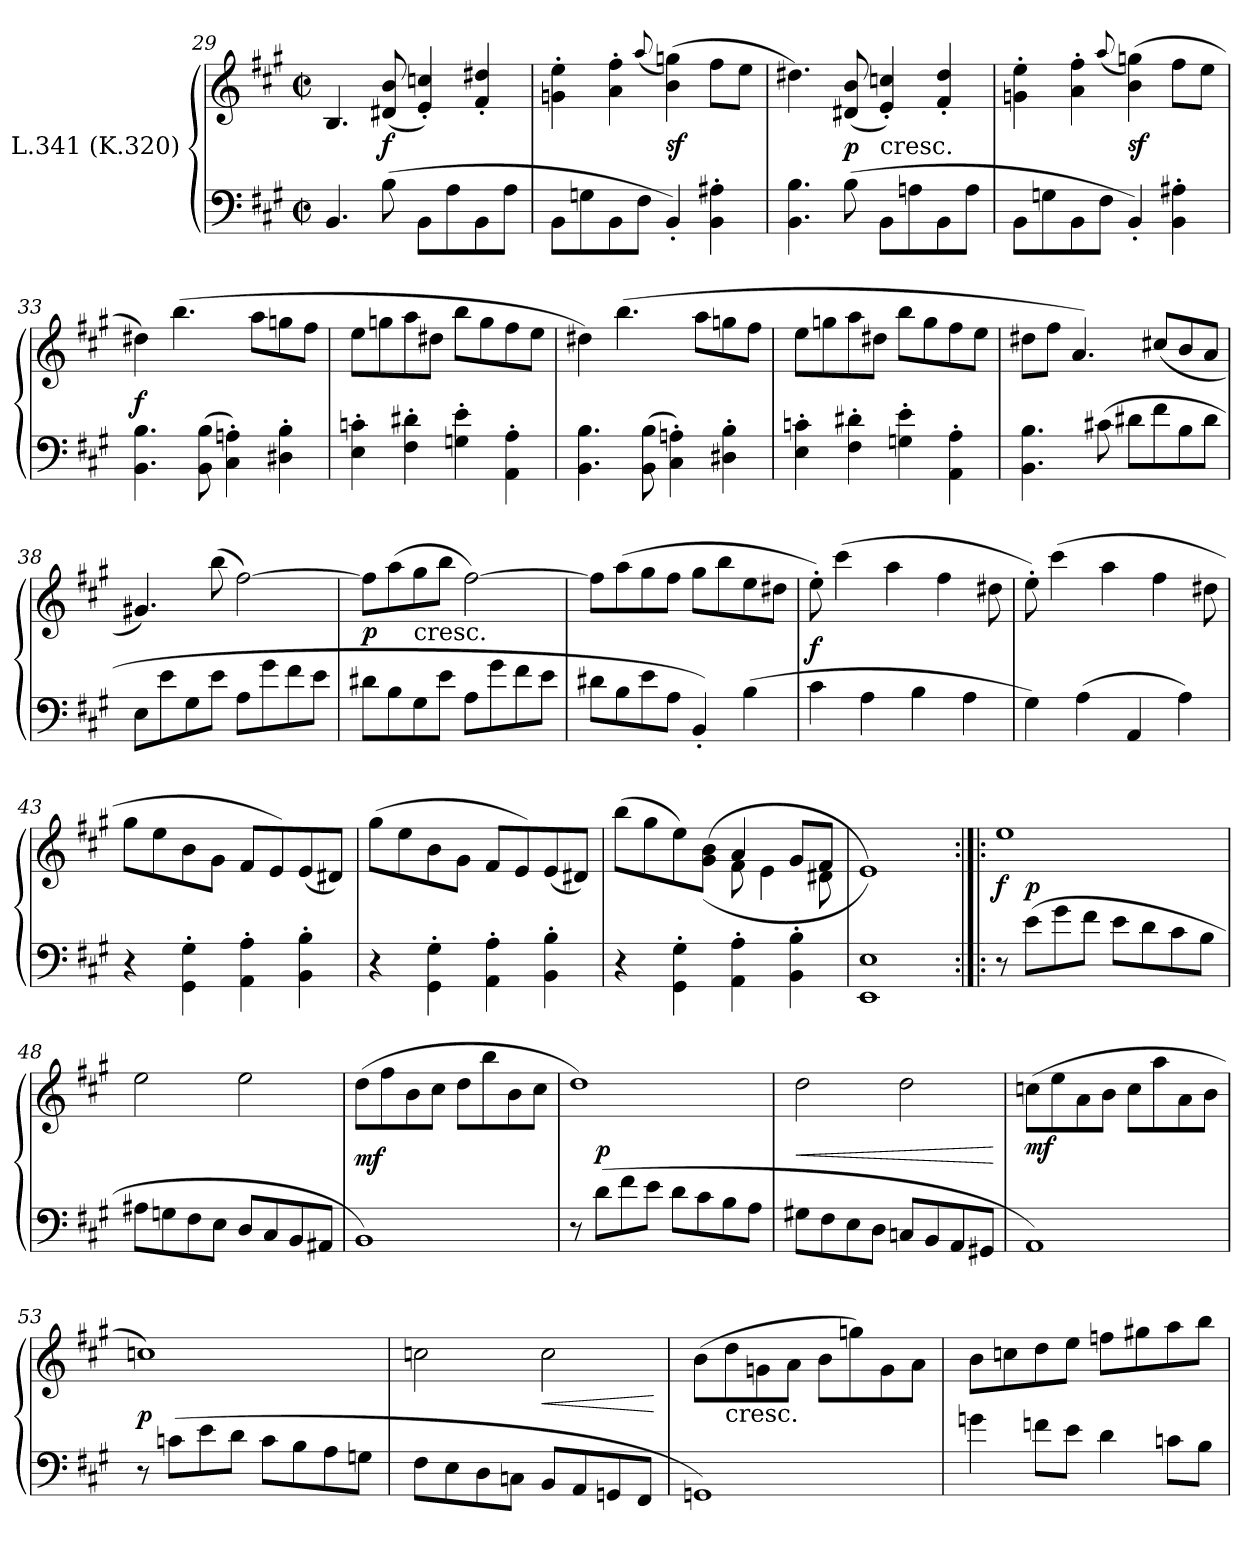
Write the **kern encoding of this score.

**kern	**kern	**dynam
*part1	*part1	*part1
*staff2	*staff1	*staff1/2
*I"L.341 (K.320)	*	*
*clefF4	*clefG2	*
*k[f#c#g#]	*k[f#c#g#]	*
*A:	*A:	*
*M2/2	*M2/2	*
*met(c|)	*met(c|)	*
=29	=29	=29
4.BB	4.B	.
(8B	(8d#X 8b	f
8BBL	4e' 4ccn')	.
8A	.	.
8BB	4f#' 4dd#X'	.
8AJ	.	.
=30	=30	=30
8BBL	4gn' 4ee'	.
8Gn	.	.
8BB	4a' 4ff#'	.
8F#J	.	.
.	(<8qqaa	.
4BB')	(4b 4ggn)	sf
4BB' 4A#X'	8ff#L	.
.	8eeJ	.
!!LO:LB:g=z
=31	=31	=31
4.BB 4.B	4.dd#X)	.
(8B	(8d#X 8b	p
!	!LO:TX:c:t=cresc.	!
8BBL	4e' 4ccn')	.
8An	.	.
8BB	4f#' 4dd#'	.
8AJ	.	.
=32	=32	=32
8BBL	4gn' 4ee'	.
8Gn	.	.
8BB	4a' 4ff#'	.
8F#J	.	.
.	(<8qqaa	.
4BB')	(4b 4ggn)	sf
4BB' 4A#X'	8ff#L	.
.	8eeJ	.
=33	=33	=33
4.BB 4.B	4dd#X)	f
.	(4.bb	.
(8BB 8B	.	.
4C#' 4An')	.	.
.	8aaL	.
4D#X' 4B'	8ggn	.
.	8ff#J	.
=34	=34	=34
4E' 4cn'	8eeL	.
.	8ggn	.
4F#' 4d#X'	8aa	.
.	8dd#XJ	.
4Gn' 4e'	8bbL	.
.	8gg	.
4AA' 4A'	8ff#	.
.	8eeJ	.
!!LO:LB:g=z
=35	=35	=35
4.BB 4.B	4dd#X)	.
.	(4.bb	.
(8BB 8B	.	.
4C#' 4An')	.	.
.	8aaL	.
4D#X' 4B'	8ggn	.
.	8ff#J	.
=36	=36	=36
4E' 4cn'	8eeL	.
.	8ggn	.
4F#' 4d#X'	8aa	.
.	8dd#XJ	.
4Gn' 4e'	8bbL	.
.	8gg	.
4AA' 4A'	8ff#	.
.	8eeJ	.
=37	=37	=37
4.BB 4.B	8dd#XL	.
.	8ff#J	.
.	4.a)	.
(8c#X	.	.
8d#XL	.	.
8f#	(8cc#X/L	.
8B	8b/	.
8d#J	8a/J	.
=38	=38	=38
8EL	4.g#X)	.
8e	.	.
8G#	.	.
8eJ	(8bb	.
8AL	[2ff#)	.
8g#	.	.
8f#	.	.
8eJ	.	.
!!LO:LB:g=z
=39	=39	=39
8d#XL	8ff#L]	p
8B	(8aa	.
!	!LO:TX:c:t=cresc.	!
8G#	8gg#	.
8eJ	8bbJ	.
8AL	[2ff#)	.
8g#	.	.
8f#	.	.
8eJ	.	.
=40	=40	=40
8d#XL	8ff#L]	.
8B	(8aa	.
8e	8gg#	.
8AJ	8ff#J	.
4BB')	8gg#L	.
.	8bb	.
(4B	8ee	.
.	8dd#XJ	.
=41	=41	=41
4c#	8ee')	f
.	(4ccc#	.
4A	.	.
.	4aa	.
4B	.	.
.	4ff#	.
4A	.	.
.	8dd#X	.
=42	=42	=42
4G#)	8ee')	.
.	(4ccc#	.
(4A	.	.
.	4aa	.
4AA	.	.
.	4ff#	.
4A)	.	.
.	8dd#X	.
!!LO:LB:g=z
=43	=43	=43
4r	8gg#L	.
.	8ee	.
4GG#'\ 4G#'\	8b	.
.	8g#J	.
4AA' 4A'	8f#L	.
.	8e)	.
4BB' 4B'	(8e	.
.	8d#XJ)	.
=44	=44	=44
4r	(8gg#L	.
.	8ee	.
4GG#'\ 4G#'\	8b	.
.	8g#J	.
4AA' 4A'	8f#L	.
.	8e)	.
4BB' 4B'	(8e	.
.	8d#XJ)	.
=45	=45	=45
*	*^	*
4r	(8bbL	2ryy	.
.	8gg#	.	.
4GG#'\ 4G#'\	8ee)	.	.
.	(<(>8g# 8bJ	.	.
4AA' 4A'	4a	8f#	.
.	.	4e	.
4BB' 4B'	8g#L	.	.
.	8f#J	8d#X	.
*	*v	*v	*
=46	=46	=46
1EE 1E	1e))	.
!!LO:LB:g=z
=47:|!|:	=47:|!|:	=47:|!|:
!	!	!LO:DY:b
8r	1ee	f
!	!	!LO:DY:a=2
(8eL	.	p
8g#	.	.
8f#J	.	.
8eL	.	.
8d	.	.
8c#	.	.
8BJ	.	.
=48	=48	=48
8A#XL	2ee	.
8Gn	.	.
8F#	.	.
8EJ	.	.
8DL	2ee	.
8C#	.	.
8BB	.	.
8AA#XJ	.	.
=49	=49	=49
1BB)	(8ddL	mf
.	8ff#	.
.	8b	.
.	8cc#J	.
.	8ddL	.
.	8bb	.
.	8b	.
.	8cc#J	.
=50	=50	=50
*	*^	*
8r	1dd)	8ryy	.
(8dL	.	2..ryy	p
8f#	.	.	.
8eJ	.	.	.
8dL	.	.	.
8c#	.	.	.
8B	.	.	.
8AJ	.	.	.
*	*v	*v	*
!!LO:LB:g=z
=51	=51	=51
8G#XL	2dd	<
8F#	.	.
8E	.	.
8DJ	.	.
8CnL	2dd	.
8BB	.	.
8AA	.	.
8GG#XJ	.	.
.	.	[
=52	=52	=52
1AA)	(8ccnL	mf
.	8ee	.
.	8a	.
.	8bJ	.
.	8ccL	.
.	8aa	.
.	8a	.
.	8bJ	.
=53	=53	=53
8r	1ccn)	p
(8cnL	.	.
8e	.	.
8dJ	.	.
8cL	.	.
8B	.	.
8A	.	.
8GnJ	.	.
=54	=54	=54
8F#L	2ccn	.
8E	.	.
8D	.	.
8CnJ	.	.
8BBL	2cc	<
8AA	.	.
8GGn	.	.
8FF#J	.	.
.	.	[
!!LO:LB:g=z
=55	=55	=55
1GGn)	(8b\L	.
!	!LO:TX:c:t=cresc.	!
.	8dd\	.
.	8gn\	.
.	8a\J	.
.	8bL	.
.	8ggn)	.
.	8g	.
.	8aJ	.
=56	=56	=56
4gn	8bL	.
.	8ccn	.
8fnL	8dd	.
8eJ	8eeJ	.
4d	8ffnL	.
.	8gg#X	.
8cnL	8aa	.
8BJ	8bbJ	.
=	=	=
*-	*-	*-
